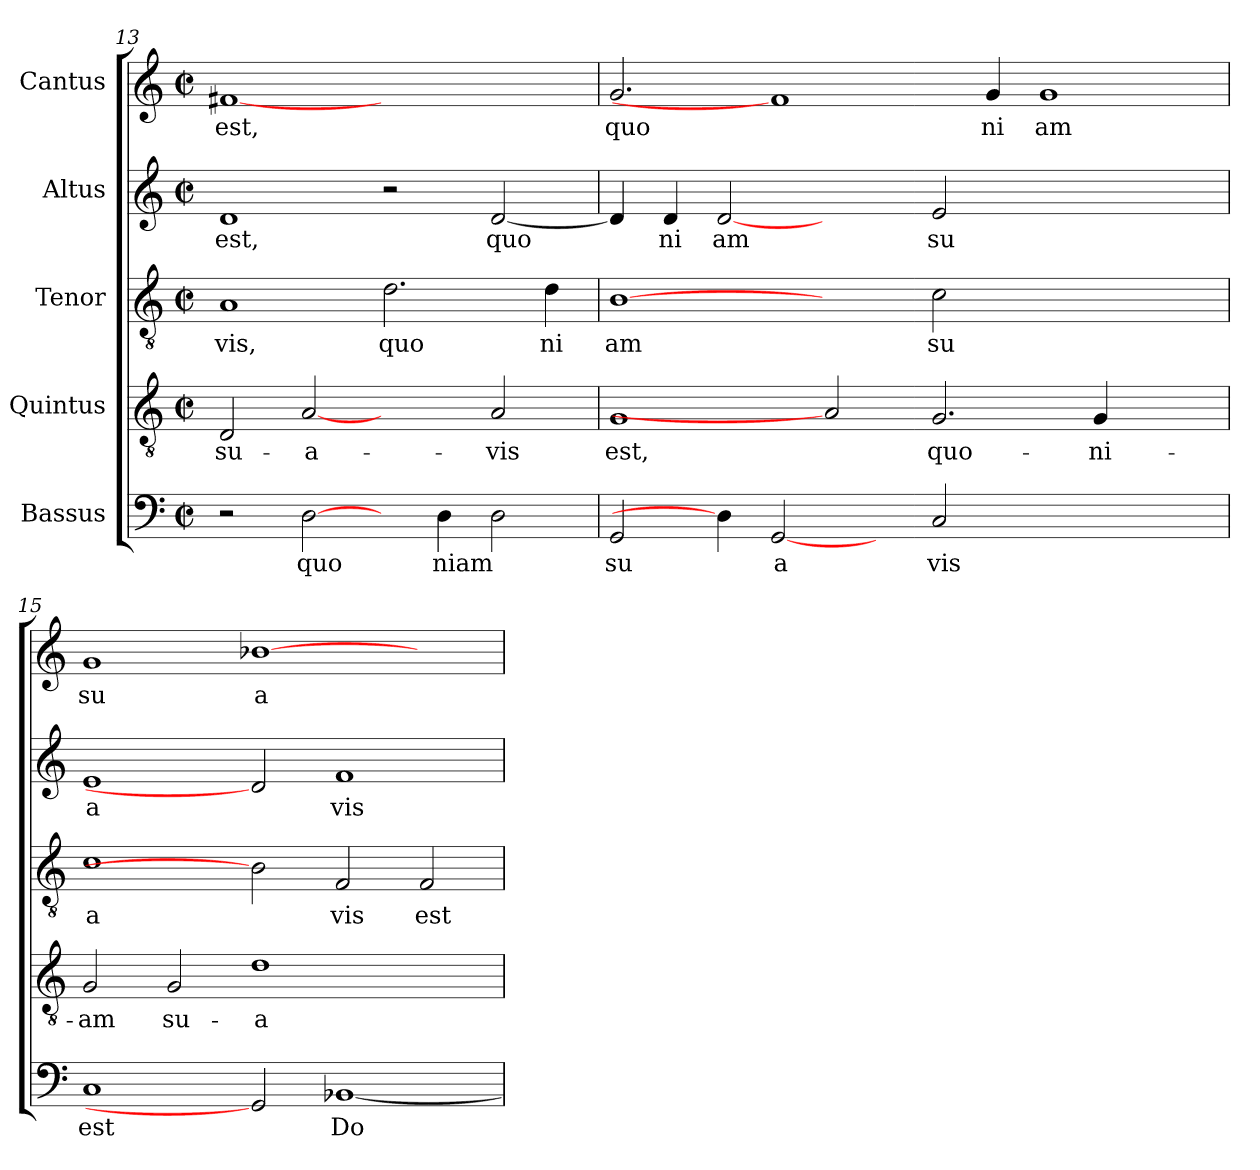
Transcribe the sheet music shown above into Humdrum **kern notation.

**kern	**text	**kern	**text	**kern	**text	**kern	**text	**kern	**text
*part5	*part5	*part4	*part4	*part3	*part3	*part2	*part2	*part1	*part1
*staff5	*staff5	*staff4	*staff4	*staff3	*staff3	*staff2	*staff2	*staff1	*staff1
*I"Bassus	*	*I"Quintus	*	*I"Tenor	*	*I"Altus	*	*I"Cantus	*
!!LO:PB:g=z
*clefF4	*	*clefGv2	*	*clefGv2	*	*clefG2	*	*clefG2	*
*k[]	*	*k[]	*	*k[]	*	*k[]	*	*k[]	*
*C:	*	*C:	*	*C:	*	*C:	*	*C:	*
*M2/2	*	*M2/2	*	*M2/2	*	*M2/2	*	*M2/2	*
*met(c|)	*	*met(c|)	*	*met(c|)	*	*met(c|)	*	*met(c|)	*
=13	=13	=13	=13	=13	=13	=13	=13	=13	=13
!	!	!	!LO:LY:b:cj	!	!LO:LY:b:cj	!	!LO:LY:b:cj	!	!LO:LY:b:cj
2r	.	2D/	su-	1A	vis,	1d	est,	[1f#X	est,
!	!LO:LY:b:cj	!	!LO:LY:b:cj	!	!	!	!	!	!
[2D\	quo	[2A	-a-	.	.	.	.	.	.
!	!	!	!	!	!LO:LY:b:cj	!	!	!	!
4ryy	.	2ryy	.	2.d\	quo	2r	.	1ryy	.
!	!LO:LY:b:cj	!	!	!	!	!	!	!	!
4D\	niam	.	.	.	.	.	.	.	.
!	!LO:LY:b:cj	!	!LO:LY:b:cj	!	!	!	!LO:LY:b:cj	!	!
2D\	.	2A/	-vis	.	.	[<2d/	quo	.	.
!	!	!	!	!	!LO:LY:b:cj	!	!	!	!
.	.	.	.	4d\	ni	.	.	.	.
=14	=14	=14	=14	=14	=14	=14	=14	=14	=14
!	!LO:LY:b:cj	!	!LO:LY:b:cj	!	!LO:LY:b:cj	!	!LO:LY:b:cj	!	!LO:LY:b:cj
2GG/	su	1G	est,	[1B	am	4d/]	.	2.g/	quo
!	!	!	!	!	!	!	!LO:LY:b:cj	!	!
.	.	.	.	.	.	4d/	ni	.	.
!	!	!	!	!	!	!	!LO:LY:b:cj	!	!
4D\]	.	.	.	.	.	[2d	am	.	.
!	!LO:LY:b:cj	!	!	!	!	!	!	!	!
[2GG	a	.	.	.	.	.	.	1f#]	.
.	.	2A]	.	2ryy	.	2ryy	.	.	.
4ryy	.	.	.	.	.	.	.	.	.
!	!LO:LY:b:cj	!	!LO:LY:b:cj	!	!LO:LY:b:cj	!	!LO:LY:b:cj	!	!
2C/	vis	2.G/	quo-	2c\	su	2e/	su	.	.
!	!	!	!	!	!	!	!	!	!LO:LY:b:cj
.	.	.	.	.	.	.	.	4g/	ni
!	!	!	!	!	!	!	!	!	!LO:LY:b:cj
1ryy	.	.	.	1ryy	.	1ryy	.	1g	am
!	!	!	!LO:LY:b:cj	!	!	!	!	!	!
.	.	4G/	-ni-	.	.	.	.	.	.
.	.	2ryy	.	.	.	.	.	.	.
=15	=15	=15	=15	=15	=15	=15	=15	=15	=15
!	!LO:LY:b:cj	!	!LO:LY:b:cj	!	!LO:LY:b:cj	!	!LO:LY:b:cj	!	!LO:LY:b:cj
1C	est	2G/	-am	1c	a	1e	a	1g	su
!	!	!	!LO:LY:b:cj	!	!	!	!	!	!
.	.	2G/	su-	.	.	.	.	.	.
!	!	!	!LO:LY:b:cj	!	!	!	!	!	!LO:LY:b:cj
2GG]	.	1d	-a-	2B]	.	2d]	.	[>1b-X	a
!	!LO:LY:b:cj	!	!	!	!LO:LY:b:cj	!	!LO:LY:b:cj	!	!
[<1BB-X	Do	.	.	2F/	vis	1f	vis	.	.
!	!	!	!	!	!LO:LY:b:cj	!	!	!	!
.	.	2ryy	.	2F/	est	.	.	2ryy	.
=	=	=	=	=	=	=	=	=	=
*-	*-	*-	*-	*-	*-	*-	*-	*-	*-
